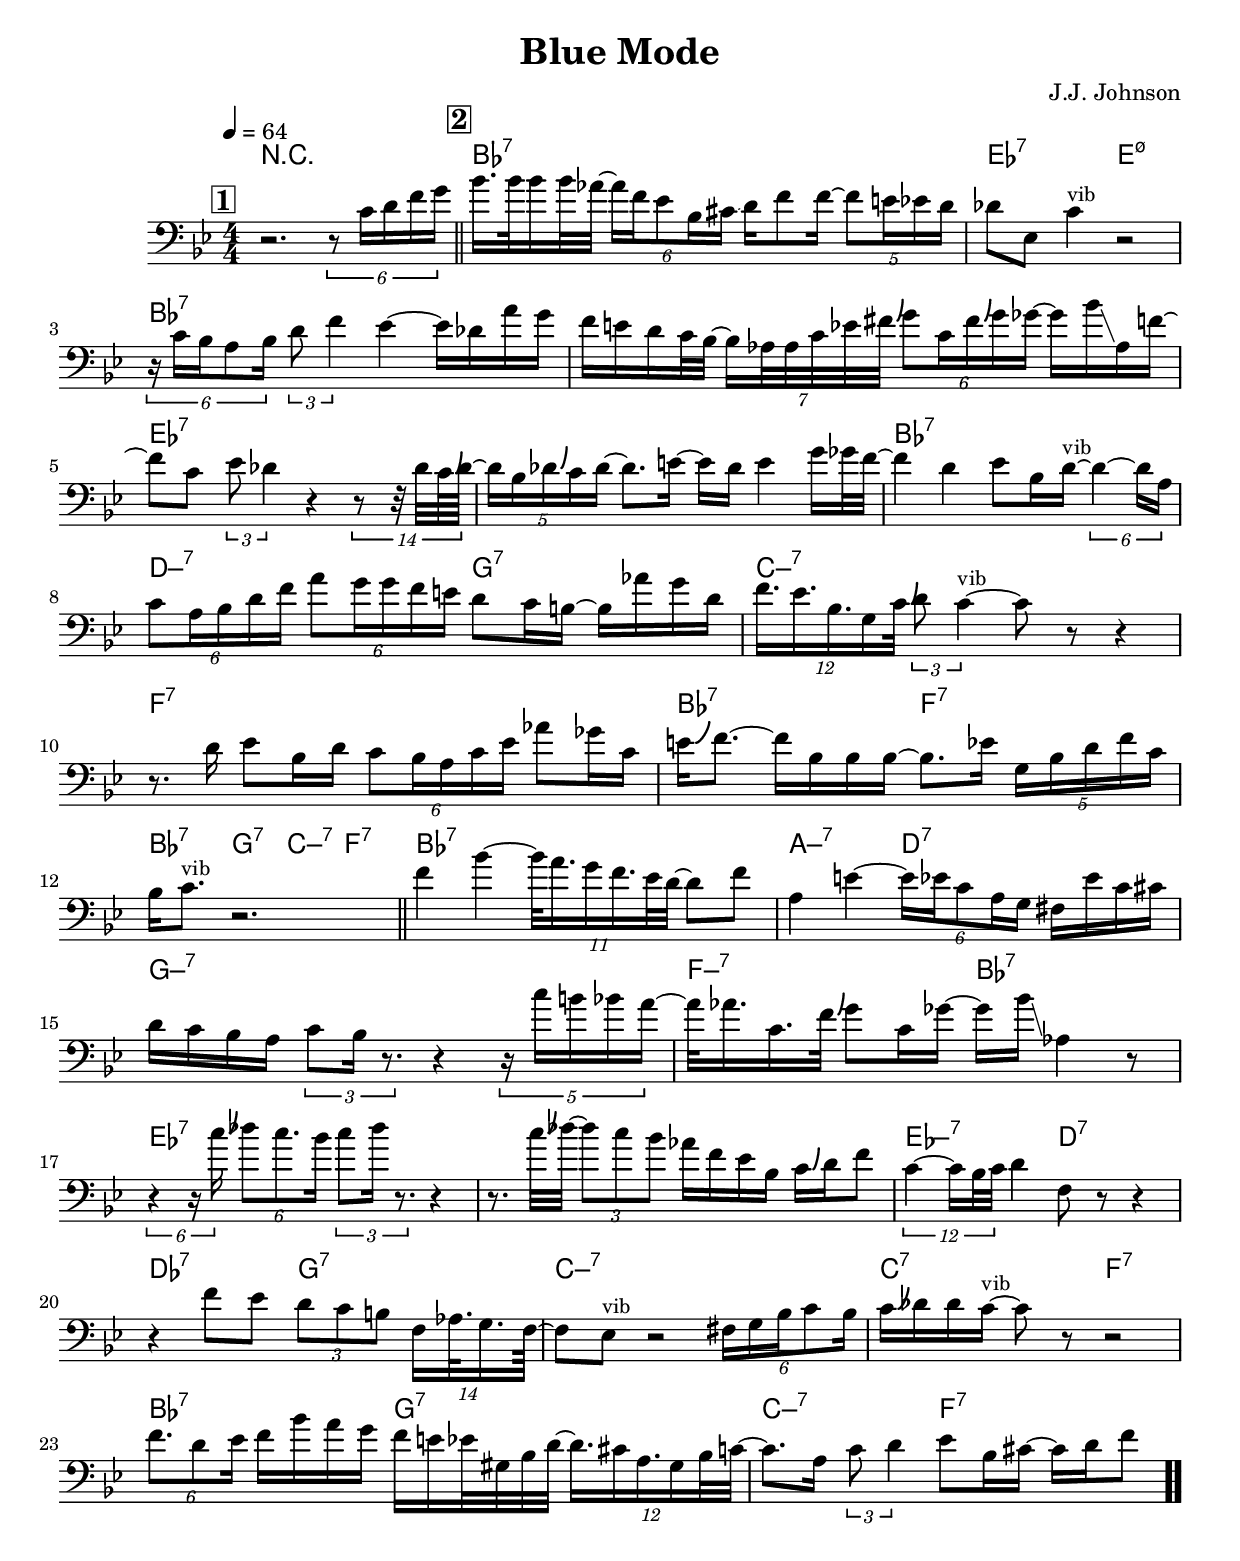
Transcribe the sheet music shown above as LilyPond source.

\version "2.13.2"

#(ly:set-option 'point-and-click #f)

\header {
  title = "Blue Mode"
  composer = "J.J. Johnson"
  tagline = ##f
}
global =
{
    \override Staff.TimeSignature #'style = #'()
    \time 4/4
    \clef "bass"
    \key bes \major
    \override Rest #'direction = #'0
    \override MultiMeasureRest #'staff-position = #0
}
\score
{
<<
    \transpose c' c'

    \new ChordNames { \chords {
      \set majorSevenSymbol = \markup { "maj7" }
      \set minorChordModifier = \markup { \char ##x2013 }
      | r1 
      | bes1:7 | es2:7 e2:min5-7 | bes1:7 | s1 | es1:7 | s1 | bes1:7 | d2:min7 g2:7 
      | c1:min7 | f1:7 | bes2:7 f2:7 | bes4:7 g4:7 c4:min7 f4:7 | bes1:7 | a2:min7 d2:7 | g1:min7 | f2:min7 bes2:7 
      | es1:7 | s1 | es2:min7 d2:7 | des2:7 g2:7 | c1:min7 | c2:7 f2:7 | bes2:7 g2:7 | c2:min7 f2:7|
      }
      }

    \new Staff
    <<
    \transpose c' c'

    {
      \global
  		%\override Score.MetronomeMark #'transparent = ##t
  		%\override Score.MetronomeMark #'stencil = ##f
  		
  		\override HorizontalBracket #'direction = #UP
  		\override HorizontalBracket #'bracket-flare = #'(0 . 0)
  		
  		\override TextSpanner #'dash-fraction = #1.0
  		\override TextSpanner #'bound-details #'left #'text = \markup{ \concat{\draw-line #'(0 . -1.0) \draw-line #'(1.0 . 0) }}
  		\override TextSpanner #'bound-details #'right #'text = \markup{ \concat{ \draw-line #'(1.0 . 0) \draw-line #'(0 . -1.0) }}
          \set Score.markFormatter = #format-mark-box-numbers


      \tempo 4 = 64
      \set Score.currentBarNumber = #0
     
      \bar "||" \mark \default r2. \tuplet 6/4 {r8 c'16 d'16 f'16 g'16} 
      \bar "||" \mark \default bes'16. bes'32 bes'16 bes'32 aes'32~ \tuplet 6/4 {aes'16 f'16 es'8 bes16 cis'16\glissando } d'16 f'8 f'16~ \tuplet 5/4 {f'8 e'16 es'16 d'16} 
      | des'8 es8 c'4^\markup{\left-align \small vib} r2 
      | \tuplet 6/4 {r16 c'16 bes16 a8 bes16} \tuplet 3/2 {d'8 f'4} es'4~ es'16 des'16 a'16 g'16 
      | f'16 e'16 d'16 c'32 bes32~ \tuplet 7/8 {bes16 aes32 aes32 c'32 es'32 fis'32\bendAfter #+4 } \tuplet 6/4 {g'8 c'16 fis'16\bendAfter #+4  g'16 ges'16~} ges'16 bes'16\glissando  aes16 f'16~ 
      | f'8 c'8 \tuplet 3/2 {es'8 des'4} r4 \tuplet 14/16 {r8 r32 des'32 c'64\bendAfter #+4  des'64~} 
      | \tuplet 5/4 {des'16 bes16 des'16\bendAfter #+4  c'16 des'16~} des'8. e'16~ e'16 des'16 e'4 g'16 ges'32 f'32~ 
      | f'4 d'4 es'8 bes16 d'16~^\markup{\left-align \small vib} \tuplet 6/4 {d'4~ d'16 a16} 
      | \tuplet 6/4 {c'8 a16 bes16 d'16 f'16} \tuplet 6/4 {a'8 g'16 g'16 f'16 e'16} d'8 c'16 b16~ b16 aes'16 g'16 d'16 
      | \tuplet 12/8 {f'16. es'16. bes16. g16 c'32\bendAfter #+4 } \tuplet 3/2 {d'8 c'4~^\markup{\left-align \small vib}} c'8 r8 r4 
      | r8. d'16 es'8 bes16 d'16 \tuplet 6/4 {c'8 bes16 a16 c'16 es'16} aes'8 ges'16 c'16 
      | e'16\bendAfter #+4  f'8.~ f'16 bes16 bes16 bes16~ bes8. es'16 \tuplet 5/4 {g16 bes16 d'16 f'16 c'16} 
      | bes16 c'8.^\markup{\left-align \small vib} r2. 
      \bar "||" f'4 bes'4~ \tuplet 11/8 {bes'32 a'16. g'16 f'16. es'32 d'32~} d'8 f'8 
      | a4 e'4~ \tuplet 6/4 {e'16 es'16 c'8 a16 g16} fis16 es'16 c'16 cis'16 
      | d'16 c'16 bes16 a16 \tuplet 3/2 {c'8 bes16 r8.} r4 \tuplet 5/4 {r16 c''16 b'16 bes'16 a'16~} 
      | a'32 aes'16. c'16. f'32\bendAfter #+4  g'8 c'16 ges'16~ ges'16 bes'16\glissando  aes4 r8 
      | \tuplet 6/4 {r4 r16 c''16\bendAfter #+4 } \tuplet 6/4 {des''8 c''8. bes'16} \tuplet 3/2 {c''8 des''16 r8.} r4 
      | r8. c''32\bendAfter #+4  des''32~ \tuplet 3/2 {des''8 c''8 bes'8} aes'16 f'16 es'16 bes16 c'16\bendAfter #+4  d'16 f'8 
      | \tuplet 12/8 {c'4~ c'16 bes32 c'32} d'4 f8 r8 r4 
      | r4 f'8 es'8 \tuplet 3/2 {d'8 c'8 b8} \tuplet 14/16 {f16 aes32. g16. f64~} 
      | f8 es8^\markup{\left-align \small vib} r2 \tuplet 6/4 {fis16 g16 bes16 c'8 bes16} 
      | c'16\bendAfter #+4  des'16 des'16 c'16~^\markup{\left-align \small vib} c'8 r8 r2 
      | \tuplet 6/4 {f'8. d'8 es'16} f'16 bes'16 a'16 g'16 f'16 e'16 es'32 gis32 bes32 d'32~ \tuplet 12/8 {d'16. cis'16 a16. gis16 bes32 c'32~} 
      | c'8. a16 \tuplet 3/2 {c'8 d'4} es'8 bes16 cis'16~ cis'16 d'16 f'8\bar  ".."
    }
    >>
>>    
}
